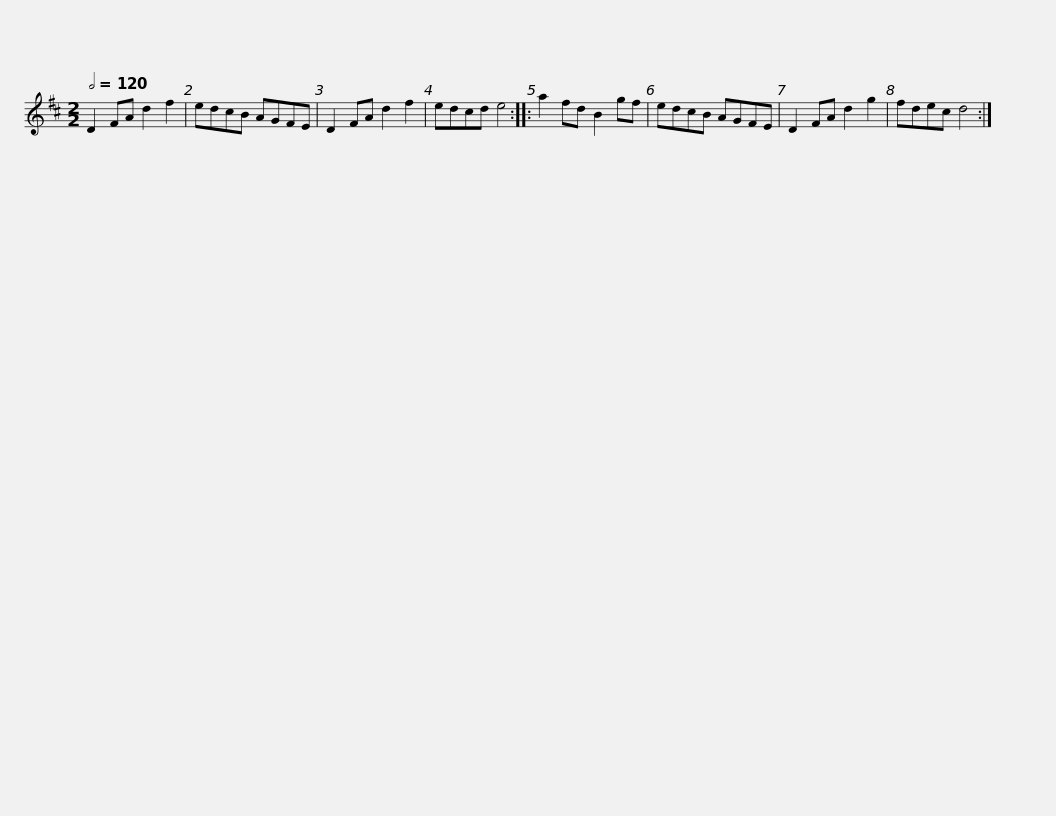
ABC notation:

X:1
L:1/8
Q:1/2=120
M:2/2
I:linebreak $
K:D
V:1 treble
V:1
 D2 FA d2 f2 | edcB AGFE | D2 FA d2 f2 | edcd e4 :: a2 fd B2 gf | %5
 edcB AGFE | D2 FA d2 g2 |$ fdec d4 :| %8
